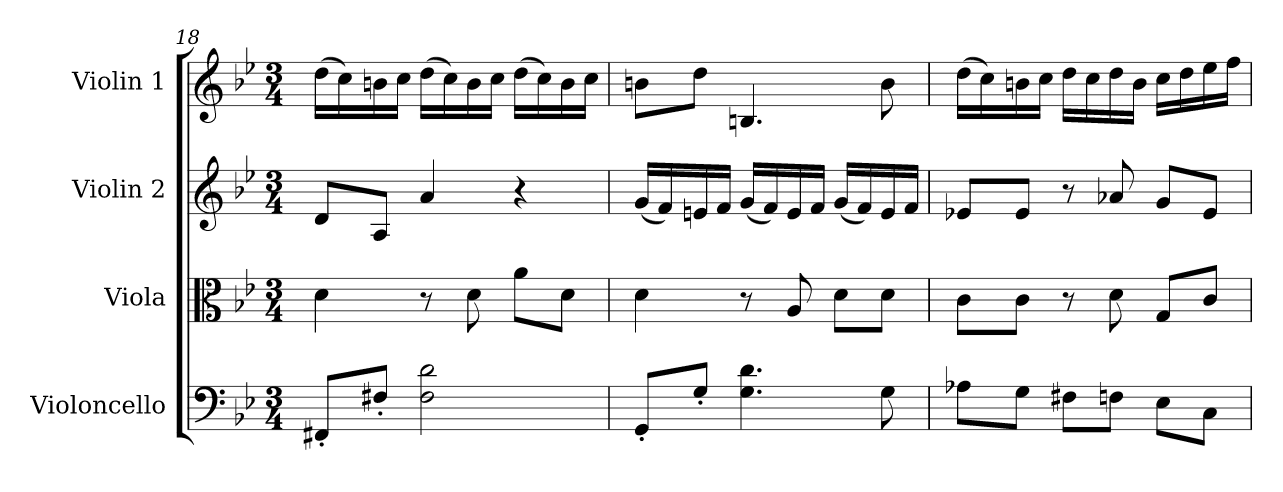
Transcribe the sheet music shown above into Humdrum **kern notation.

**kern	**kern	**kern	**kern
*part4	*part3	*part2	*part1
*staff4	*staff3	*staff2	*staff1
*I"Violoncello	*I"Viola	*I"Violin 2	*I"Violin 1
*I'Vc	*I'Vla	*I'Vln	*I'Vln
*clefF4	*clefC3	*clefG2	*clefG2
*k[b-e-]	*k[b-e-]	*k[b-e-]	*k[b-e-]
*M3/4	*M3/4	*M3/4	*M3/4
=18	=18	=18	=18
8FF#X'/L	4d\	8d/L	(16dd\LL
.	.	.	16cc\)
8F#X'/J	.	8A/J	16bn\
.	.	.	16cc\JJ
2F#\ 2d\	8r	4a/	(16dd\LL
.	.	.	16cc\)
.	8d\	.	16b\
.	.	.	16cc\JJ
.	8a\L	4r	(16dd\LL
.	.	.	16cc\)
.	8d\J	.	16b\
.	.	.	16cc\JJ
!!LO:LB:g=z
=19	=19	=19	=19
8GG'/L	4d\	(16g/LL	8bn\L
.	.	16f/)	.
8G'/J	.	16en/	8dd\J
.	.	16f/JJ	.
4.G\ 4.d\	8r	(16g/LL	4.Bn/
.	.	16f/)	.
.	8A/	16e/	.
.	.	16f/JJ	.
.	8d\L	(16g/LL	.
.	.	16f/)	.
8G\	8d\J	16e/	8b\
.	.	16f/JJ	.
!!LO:PB:g=z
=20	=20	=20	=20
8A-X\L	8c\L	8e-X/L	(16dd\LL
.	.	.	16cc\)
8G\J	8c\J	8e-/J	16bn\
.	.	.	16cc\JJ
8F#X\L	8r	8r	16dd\LL
.	.	.	16cc\
8Fn\J	8d\	8a-X/	16dd\
.	.	.	16b\JJ
8E-\L	8G/L	8g/L	16cc\LL
.	.	.	16dd\
8C\J	8c/J	8e-/J	16ee-\
.	.	.	16ff\JJ
=	=	=	=
*-	*-	*-	*-
